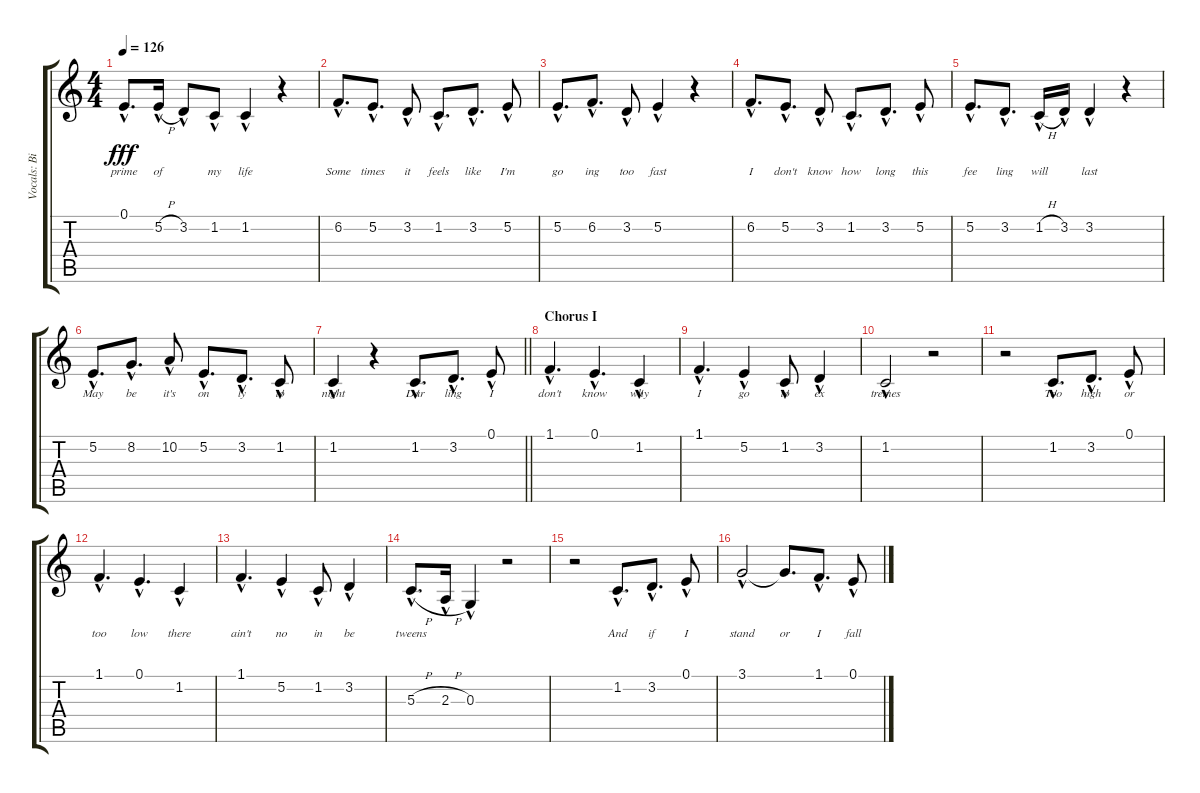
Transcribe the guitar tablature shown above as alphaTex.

\track ("Vocals: Billy" "Vocals: Bi") {instrument lead2sawtooth}
\staff {score tabs}
\tuning (E4 B3 G3 D3 A2 E2) {hide}
\ts (4 4)
\tempo 126
\clef g2
\ks c
0.1{hac}.8{d lyrics (0 "prime") lyrics (1 "") lyrics (2 "") lyrics (3 "") lyrics (4 "") dy fff} 5.2{h hac}.16{lyrics (0 "of") lyrics (1 "") lyrics (2 "") lyrics (3 "") lyrics (4 "")} 3.2{hac}.8{lyrics (0 "") lyrics (1 "") lyrics (2 "") lyrics (3 "") lyrics (4 "")} 1.2{hac}.8{lyrics (0 "my") lyrics (1 "") lyrics (2 "") lyrics (3 "") lyrics (4 "")} 1.2{hac}.4{lyrics (0 "life") lyrics (1 "") lyrics (2 "") lyrics (3 "") lyrics (4 "")} r.4 |
6.2{hac}.8{d lyrics (0 "Some") lyrics (1 "") lyrics (2 "") lyrics (3 "") lyrics (4 "")} 5.2{hac}.8{d lyrics (0 "times") lyrics (1 "") lyrics (2 "") lyrics (3 "") lyrics (4 "")} 3.2{hac}.8{lyrics (0 "it") lyrics (1 "") lyrics (2 "") lyrics (3 "") lyrics (4 "")} 1.2{hac}.8{d lyrics (0 "feels") lyrics (1 "") lyrics (2 "") lyrics (3 "") lyrics (4 "")} 3.2{hac}.8{d lyrics (0 "like") lyrics (1 "") lyrics (2 "") lyrics (3 "") lyrics (4 "")} 5.2{hac}.8{lyrics (0 "I'm") lyrics (1 "") lyrics (2 "") lyrics (3 "") lyrics (4 "")} |
5.2{hac}.8{d lyrics (0 "go") lyrics (1 "") lyrics (2 "") lyrics (3 "") lyrics (4 "")} 6.2{hac}.8{d lyrics (0 "ing") lyrics (1 "") lyrics (2 "") lyrics (3 "") lyrics (4 "")} 3.2{hac}.8{lyrics (0 "too") lyrics (1 "") lyrics (2 "") lyrics (3 "") lyrics (4 "")} 5.2{hac}.4{lyrics (0 "fast") lyrics (1 "") lyrics (2 "") lyrics (3 "") lyrics (4 "")} r.4 |
6.2{hac}.8{d lyrics (0 "I") lyrics (1 "") lyrics (2 "") lyrics (3 "") lyrics (4 "")} 5.2{hac}.8{d lyrics (0 "don't") lyrics (1 "") lyrics (2 "") lyrics (3 "") lyrics (4 "")} 3.2{hac}.8{lyrics (0 "know") lyrics (1 "") lyrics (2 "") lyrics (3 "") lyrics (4 "")} 1.2{hac}.8{d lyrics (0 "how") lyrics (1 "") lyrics (2 "") lyrics (3 "") lyrics (4 "")} 3.2{hac}.8{d lyrics (0 "long") lyrics (1 "") lyrics (2 "") lyrics (3 "") lyrics (4 "")} 5.2{hac}.8{lyrics (0 "this") lyrics (1 "") lyrics (2 "") lyrics (3 "") lyrics (4 "")} |
5.2{hac}.8{d lyrics (0 "fee") lyrics (1 "") lyrics (2 "") lyrics (3 "") lyrics (4 "")} 3.2{hac}.8{d lyrics (0 "ling") lyrics (1 "") lyrics (2 "") lyrics (3 "") lyrics (4 "")} 1.2{h hac}.16{lyrics (0 "will") lyrics (1 "") lyrics (2 "") lyrics (3 "") lyrics (4 "")} 3.2{hac}.16{lyrics (0 "") lyrics (1 "") lyrics (2 "") lyrics (3 "") lyrics (4 "")} 3.2{hac}.4{lyrics (0 "last") lyrics (1 "") lyrics (2 "") lyrics (3 "") lyrics (4 "")} r.4 |
5.2{hac}.8{d lyrics (0 "May") lyrics (1 "") lyrics (2 "") lyrics (3 "") lyrics (4 "")} 8.2{hac}.8{d lyrics (0 "be") lyrics (1 "") lyrics (2 "") lyrics (3 "") lyrics (4 "")} 10.2{hac}.8{lyrics (0 "it's") lyrics (1 "") lyrics (2 "") lyrics (3 "") lyrics (4 "")} 5.2{hac}.8{d lyrics (0 "on") lyrics (1 "") lyrics (2 "") lyrics (3 "") lyrics (4 "")} 3.2{hac}.8{d lyrics (0 "ly") lyrics (1 "") lyrics (2 "") lyrics (3 "") lyrics (4 "")} 1.2{hac}.8{lyrics (0 "to") lyrics (1 "") lyrics (2 "") lyrics (3 "") lyrics (4 "")} |
\barLineRight lightlight
1.2{hac}.4{lyrics (0 "night") lyrics (1 "") lyrics (2 "") lyrics (3 "") lyrics (4 "")} r.4 1.2{hac}.8{d lyrics (0 "Dar") lyrics (1 "") lyrics (2 "") lyrics (3 "") lyrics (4 "")} 3.2{hac}.8{d lyrics (0 "ling") lyrics (1 "") lyrics (2 "") lyrics (3 "") lyrics (4 "")} 0.1{hac}.8{lyrics (0 "I") lyrics (1 "") lyrics (2 "") lyrics (3 "") lyrics (4 "")} |
\section ("" "Chorus I")
1.1{hac}.4{d lyrics (0 "don't") lyrics (1 "") lyrics (2 "") lyrics (3 "") lyrics (4 "")} 0.1{hac}.4{d lyrics (0 "know") lyrics (1 "") lyrics (2 "") lyrics (3 "") lyrics (4 "")} 1.2{hac}.4{lyrics (0 "why") lyrics (1 "") lyrics (2 "") lyrics (3 "") lyrics (4 "")} |
1.1{hac}.4{d lyrics (0 "I") lyrics (1 "") lyrics (2 "") lyrics (3 "") lyrics (4 "")} 5.2{hac}.4{lyrics (0 "go") lyrics (1 "") lyrics (2 "") lyrics (3 "") lyrics (4 "")} 1.2{hac}.8{lyrics (0 "to") lyrics (1 "") lyrics (2 "") lyrics (3 "") lyrics (4 "")} 3.2{hac}.4{lyrics (0 "ex") lyrics (1 "") lyrics (2 "") lyrics (3 "") lyrics (4 "")} |
1.2{hac}.2{lyrics (0 "tremes") lyrics (1 "") lyrics (2 "") lyrics (3 "") lyrics (4 "")} r.2 |
r.2 1.2{hac}.8{d lyrics (0 "Too") lyrics (1 "") lyrics (2 "") lyrics (3 "") lyrics (4 "")} 3.2{hac}.8{d lyrics (0 "high") lyrics (1 "") lyrics (2 "") lyrics (3 "") lyrics (4 "")} 0.1{hac}.8{lyrics (0 "or") lyrics (1 "") lyrics (2 "") lyrics (3 "") lyrics (4 "")} |
1.1{hac}.4{d lyrics (0 "too") lyrics (1 "") lyrics (2 "") lyrics (3 "") lyrics (4 "")} 0.1{hac}.4{d lyrics (0 "low") lyrics (1 "") lyrics (2 "") lyrics (3 "") lyrics (4 "")} 1.2{hac}.4{lyrics (0 "there") lyrics (1 "") lyrics (2 "") lyrics (3 "") lyrics (4 "")} |
1.1{hac}.4{d lyrics (0 "ain't") lyrics (1 "") lyrics (2 "") lyrics (3 "") lyrics (4 "")} 5.2{hac}.4{lyrics (0 "no") lyrics (1 "") lyrics (2 "") lyrics (3 "") lyrics (4 "")} 1.2{hac}.8{lyrics (0 "in") lyrics (1 "") lyrics (2 "") lyrics (3 "") lyrics (4 "")} 3.2{hac}.4{lyrics (0 "be") lyrics (1 "") lyrics (2 "") lyrics (3 "") lyrics (4 "")} |
5.3{h hac}.8{d lyrics (0 "tweens") lyrics (1 "") lyrics (2 "") lyrics (3 "") lyrics (4 "")} 2.3{h hac}.16{lyrics (0 "") lyrics (1 "") lyrics (2 "") lyrics (3 "") lyrics (4 "")} 0.3{hac}.4{lyrics (0 "") lyrics (1 "") lyrics (2 "") lyrics (3 "") lyrics (4 "")} r.2 |
r.2 1.2{hac}.8{d lyrics (0 "And") lyrics (1 "") lyrics (2 "") lyrics (3 "") lyrics (4 "")} 3.2{hac}.8{d lyrics (0 "if") lyrics (1 "") lyrics (2 "") lyrics (3 "") lyrics (4 "")} 0.1{hac}.8{lyrics (0 "I") lyrics (1 "") lyrics (2 "") lyrics (3 "") lyrics (4 "")} |
3.1{hac}.2{lyrics (0 "stand") lyrics (1 "") lyrics (2 "") lyrics (3 "") lyrics (4 "")} 3.1{t}.8{d lyrics (0 "or") lyrics (1 "") lyrics (2 "") lyrics (3 "") lyrics (4 "")} 1.1{hac}.8{d lyrics (0 "I") lyrics (1 "") lyrics (2 "") lyrics (3 "") lyrics (4 "")} 0.1{hac}.8{lyrics (0 "fall") lyrics (1 "") lyrics (2 "") lyrics (3 "") lyrics (4 "")}
